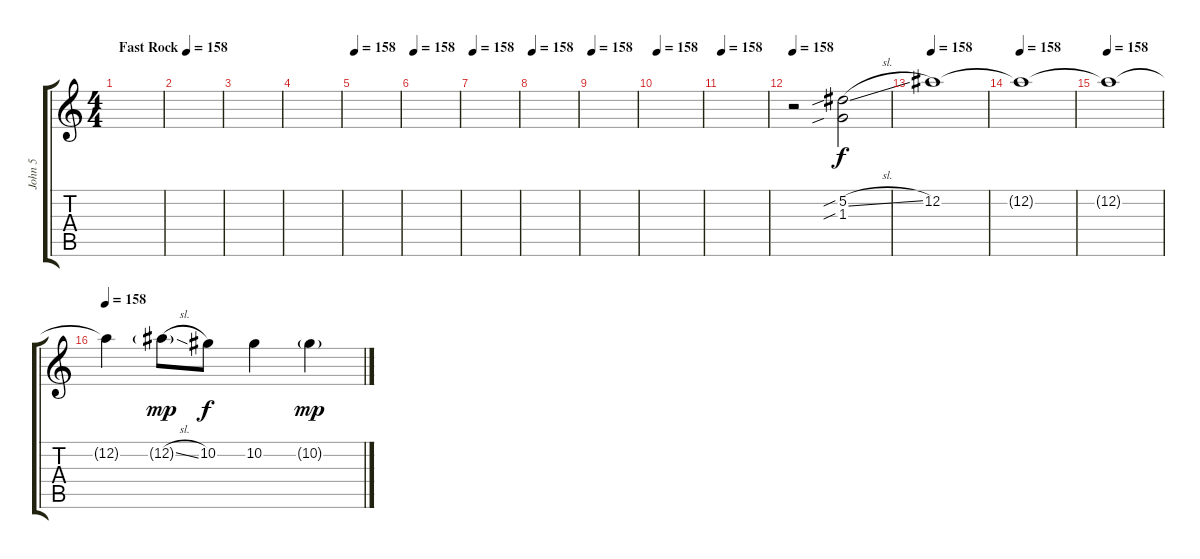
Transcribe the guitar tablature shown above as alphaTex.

\track ("John 5" "John 5") {instrument distortionguitar}
\staff {score tabs}
\tuning (Eb4 Bb3 Gb3 Db3 Ab2 Db2) {hide}
\ts (4 4)
\tempo (158 "Fast Rock")
\tempo 120
\tempo (158 "Fast Rock")
\clef g2
\ks c
|
|
|
|
\tempo 158
|
\tempo 158
|
\tempo 158
|
\tempo 158
|
\tempo 158
|
\tempo 158
|
\tempo 158
|
\tempo 158
r.2 (5.2{sib sl} 1.3{sib}).2 |
\tempo 158
12.2.1 |
\tempo 158
12.2{t}.1 |
\tempo 158
12.2{t}.1 |
\tempo 158
12.2{t}.4 12.2{sl g}.8{dy mp} 10.2.8{dy f} 10.2.4 10.2{sl g}.4{dy mp}
